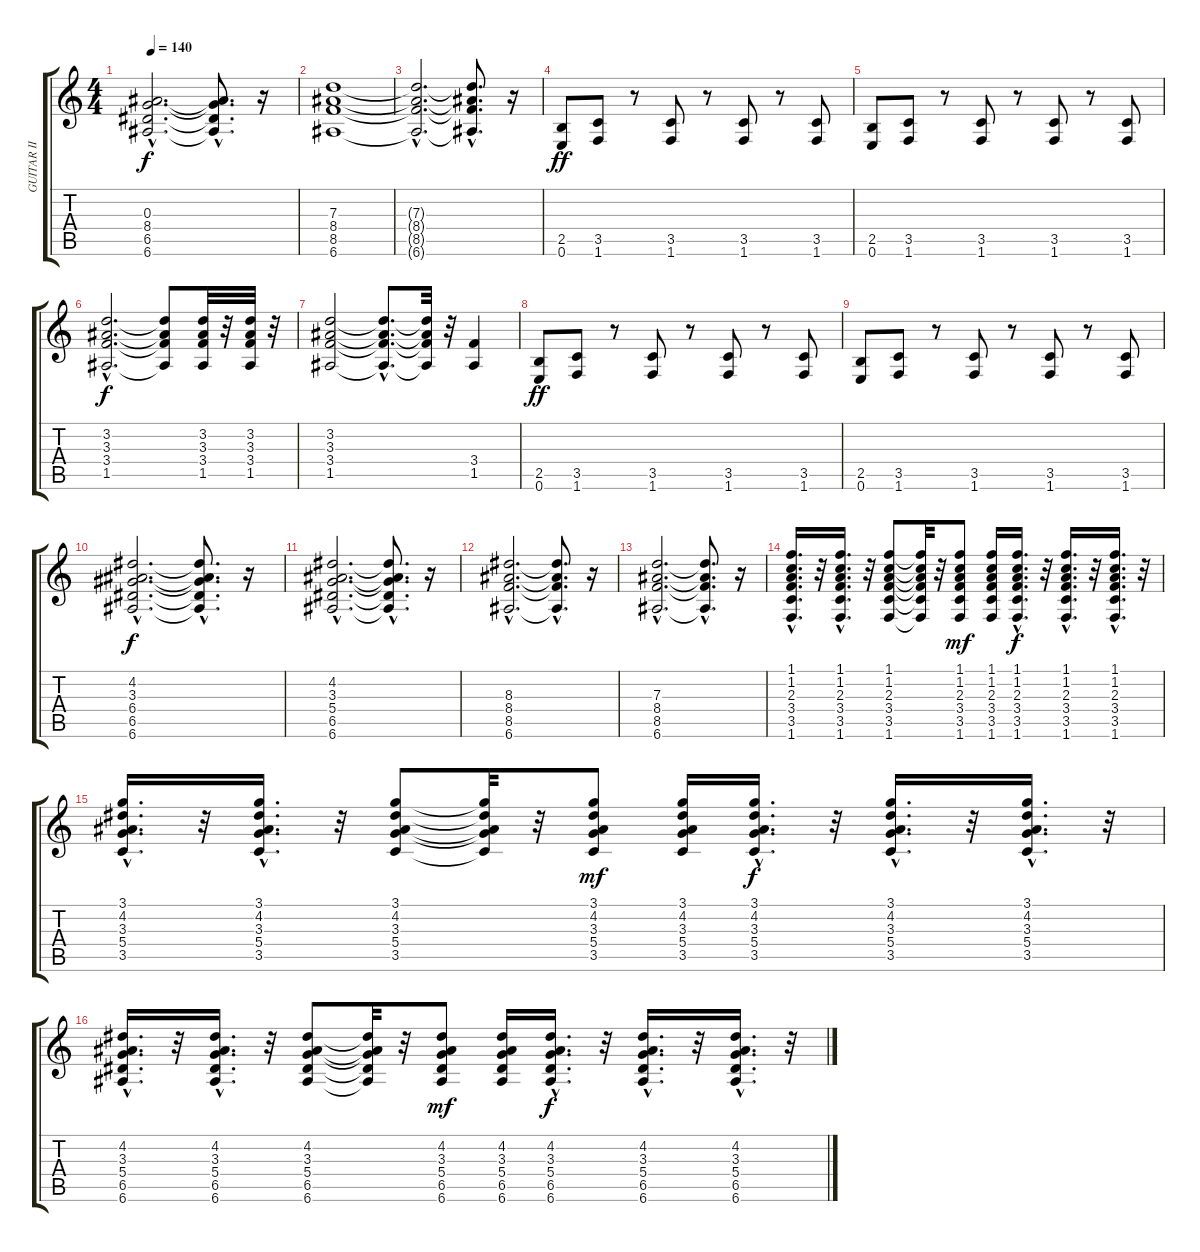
\track ("GUITAR II" "GUITAR II") {instrument acousticguitarsteel}
\staff {score tabs}
\tuning (E4 B3 G3 D3 A2 E2) {hide}
\ts (4 4)
\tempo 140
\clef g2
\ks c
(0.3{hac} 8.4{hac} 6.5{hac} 6.6{hac}).2{d dy f} (0.3{hac t} 8.4{hac t} 6.5{hac t} 6.6{hac t}).8{d} r.16 |
(7.3 8.4 8.5 6.6).1 |
(7.3{hac t} 8.4{hac t} 8.5{hac t} 6.6{hac t}).2{d} (7.3{hac t} 8.4{hac t} 8.5{hac t} 6.6{hac t}).8{d} r.16 |
(2.5 0.6).8{dy ff volume 14} (3.5 1.6).8 r.8 (3.5 1.6).8 r.8 (3.5 1.6).8 r.8 (3.5 1.6).8 |
(2.5 0.6).8 (3.5 1.6).8 r.8 (3.5 1.6).8 r.8 (3.5 1.6).8 r.8 (3.5 1.6).8 |
(3.2{hac} 3.3{hac} 3.4{hac} 1.5{hac}).2{d dy f} (3.2{t} 3.3{t} 3.4{t} 1.5{t}).8 (3.2 3.3 3.4 1.5).32 r.32 (3.2 3.3 3.4 1.5).32 r.32 |
(3.2 3.3 3.4 1.5).2 (3.2{hac t} 3.3{hac t} 3.4{hac t} 1.5{hac t}).8{d} (3.2{t} 3.3{t} 3.4{t} 1.5{t}).32 r.32 (3.4 1.5).4 |
(2.5 0.6).8{dy ff} (3.5 1.6).8 r.8 (3.5 1.6).8 r.8 (3.5 1.6).8 r.8 (3.5 1.6).8 |
(2.5 0.6).8 (3.5 1.6).8 r.8 (3.5 1.6).8 r.8 (3.5 1.6).8 r.8 (3.5 1.6).8 |
(4.2{hac} 3.3{hac} 6.4{hac} 6.5{hac} 6.6{hac}).2{d dy f volume 12} (4.2{hac t} 3.3{hac t} 6.4{hac t} 6.5{hac t} 6.6{hac t}).8{d} r.16 |
(4.2{hac} 3.3{hac} 5.4{hac} 6.5{hac} 6.6{hac}).2{d} (4.2{hac t} 3.3{hac t} 5.4{hac t} 6.5{hac t} 6.6{hac t}).8{d} r.16 |
(8.3{hac} 8.4{hac} 8.5{hac} 6.6{hac}).2{d} (8.3{hac t} 8.4{hac t} 8.5{hac t} 6.6{hac t}).8{d} r.16 |
(7.3{hac} 8.4{hac} 8.5{hac} 6.6{hac}).2{d} (7.3{hac t} 8.4{hac t} 8.5{hac t} 6.6{hac t}).8{d} r.16 |
(1.1{hac} 1.2{hac} 2.3{hac} 3.4{hac} 3.5{hac} 1.6{hac}).16{d instrument acousticguitarsteel} r.32 (1.1{hac} 1.2{hac} 2.3{hac} 3.4{hac} 3.5{hac} 1.6{hac}).16{d} r.32 (1.1 1.2 2.3 3.4 3.5 1.6).8 (1.1{t} 1.2{t} 2.3{t} 3.4{t} 3.5{t} 1.6{t}).32 r.32 (1.1 1.2 2.3 3.4 3.5 1.6).8{dy mf} (1.1 1.2 2.3 3.4 3.5 1.6).16 (1.1{hac} 1.2{hac} 2.3{hac} 3.4{hac} 3.5{hac} 1.6{hac}).16{d dy f} r.32 (1.1{hac} 1.2{hac} 2.3{hac} 3.4{hac} 3.5{hac} 1.6{hac}).16{d} r.32 (1.1{hac} 1.2{hac} 2.3{hac} 3.4{hac} 3.5{hac} 1.6{hac}).16{d} r.32 |
(3.1{hac} 4.2{hac} 3.3{hac} 5.4{hac} 3.5{hac}).16{d} r.32 (3.1{hac} 4.2{hac} 3.3{hac} 5.4{hac} 3.5{hac}).16{d} r.32 (3.1 4.2 3.3 5.4 3.5).8 (3.1{t} 4.2{t} 3.3{t} 5.4{t} 3.5{t}).32 r.32 (3.1 4.2 3.3 5.4 3.5).8{dy mf} (3.1 4.2 3.3 5.4 3.5).16 (3.1{hac} 4.2{hac} 3.3{hac} 5.4{hac} 3.5{hac}).16{d dy f} r.32 (3.1{hac} 4.2{hac} 3.3{hac} 5.4{hac} 3.5{hac}).16{d} r.32 (3.1{hac} 4.2{hac} 3.3{hac} 5.4{hac} 3.5{hac}).16{d} r.32 |
(4.2{hac} 3.3{hac} 5.4{hac} 6.5{hac} 6.6{hac}).16{d} r.32 (4.2{hac} 3.3{hac} 5.4{hac} 6.5{hac} 6.6{hac}).16{d} r.32 (4.2 3.3 5.4 6.5 6.6).8 (4.2{t} 3.3{t} 5.4{t} 6.5{t} 6.6{t}).32 r.32 (4.2 3.3 5.4 6.5 6.6).8{dy mf} (4.2 3.3 5.4 6.5 6.6).16 (4.2{hac} 3.3{hac} 5.4{hac} 6.5{hac} 6.6{hac}).16{d dy f} r.32 (4.2{hac} 3.3{hac} 5.4{hac} 6.5{hac} 6.6{hac}).16{d} r.32 (4.2{hac} 3.3{hac} 5.4{hac} 6.5{hac} 6.6{hac}).16{d} r.32
